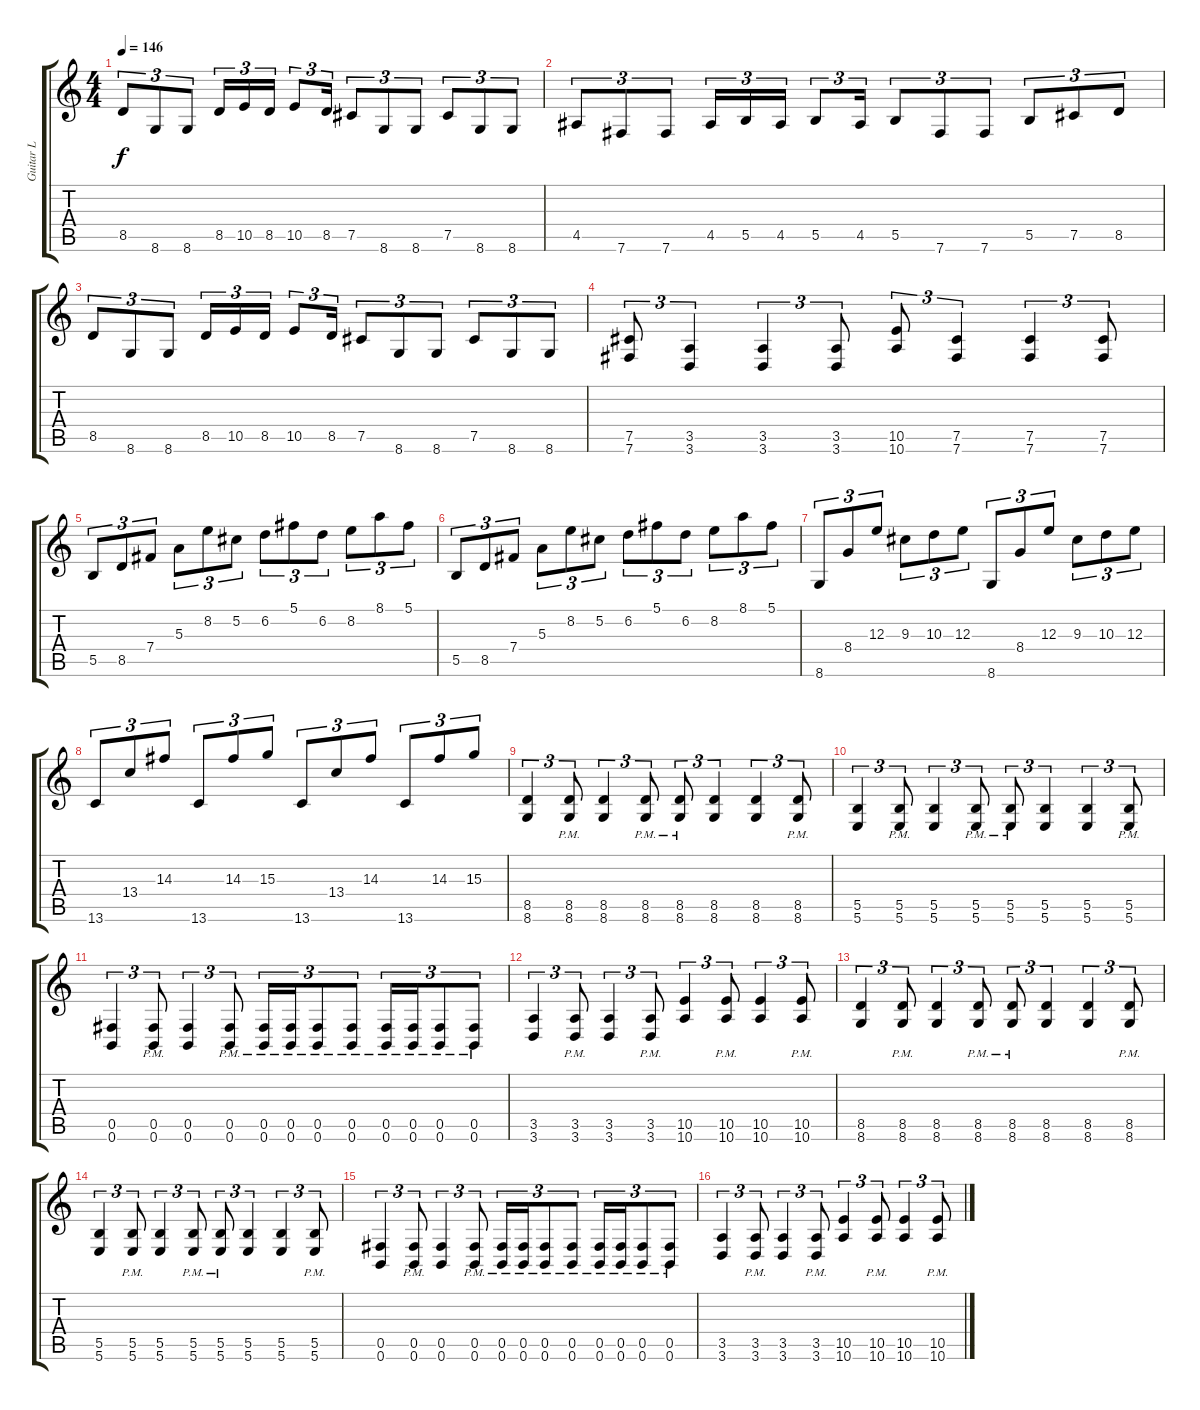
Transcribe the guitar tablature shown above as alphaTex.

\track ("Guitar L" "Guitar L") {instrument distortionguitar}
\staff {score tabs}
\tuning (Db4 Ab3 E3 B2 Gb2 B1) {hide}
\ts (4 4)
\tempo 146
\clef g2
\ks c
8.5.8{tu (3 2) dy f} 8.6.8{tu (3 2)} 8.6.8{tu (3 2)} 8.5.16{tu (3 2)} 10.5.16{tu (3 2)} 8.5.16{tu (3 2)} 10.5.8{tu (3 2)} 8.5.16{tu (3 2)} 7.5.8{tu (3 2)} 8.6.8{tu (3 2)} 8.6.8{tu (3 2)} 7.5.8{tu (3 2)} 8.6.8{tu (3 2)} 8.6.8{tu (3 2)} |
4.5.8{tu (3 2)} 7.6.8{tu (3 2)} 7.6.8{tu (3 2)} 4.5.16{tu (3 2)} 5.5.16{tu (3 2)} 4.5.16{tu (3 2)} 5.5.8{tu (3 2)} 4.5.16{tu (3 2)} 5.5.8{tu (3 2)} 7.6.8{tu (3 2)} 7.6.8{tu (3 2)} 5.5.8{tu (3 2)} 7.5.8{tu (3 2)} 8.5.8{tu (3 2)} |
8.5.8{tu (3 2)} 8.6.8{tu (3 2)} 8.6.8{tu (3 2)} 8.5.16{tu (3 2)} 10.5.16{tu (3 2)} 8.5.16{tu (3 2)} 10.5.8{tu (3 2)} 8.5.16{tu (3 2)} 7.5.8{tu (3 2)} 8.6.8{tu (3 2)} 8.6.8{tu (3 2)} 7.5.8{tu (3 2)} 8.6.8{tu (3 2)} 8.6.8{tu (3 2)} |
(7.5 7.6).8{tu (3 2)} (3.5 3.6).4{tu (3 2)} (3.5 3.6).4{tu (3 2)} (3.5 3.6).8{tu (3 2)} (10.5 10.6).8{tu (3 2)} (7.5 7.6).4{tu (3 2)} (7.5 7.6).4{tu (3 2)} (7.5 7.6).8{tu (3 2)} |
5.5.8{tu (3 2)} 8.5.8{tu (3 2)} 7.4.8{tu (3 2)} 5.3.8{tu (3 2)} 8.2.8{tu (3 2)} 5.2.8{tu (3 2)} 6.2.8{tu (3 2)} 5.1.8{tu (3 2)} 6.2.8{tu (3 2)} 8.2.8{tu (3 2)} 8.1.8{tu (3 2)} 5.1.8{tu (3 2)} |
5.5.8{tu (3 2)} 8.5.8{tu (3 2)} 7.4.8{tu (3 2)} 5.3.8{tu (3 2)} 8.2.8{tu (3 2)} 5.2.8{tu (3 2)} 6.2.8{tu (3 2)} 5.1.8{tu (3 2)} 6.2.8{tu (3 2)} 8.2.8{tu (3 2)} 8.1.8{tu (3 2)} 5.1.8{tu (3 2)} |
8.6.8{tu (3 2)} 8.4.8{tu (3 2)} 12.3.8{tu (3 2)} 9.3.8{tu (3 2)} 10.3.8{tu (3 2)} 12.3.8{tu (3 2)} 8.6.8{tu (3 2)} 8.4.8{tu (3 2)} 12.3.8{tu (3 2)} 9.3.8{tu (3 2)} 10.3.8{tu (3 2)} 12.3.8{tu (3 2)} |
13.6.8{tu (3 2)} 13.4.8{tu (3 2)} 14.3.8{tu (3 2)} 13.6.8{tu (3 2)} 14.3.8{tu (3 2)} 15.3.8{tu (3 2)} 13.6.8{tu (3 2)} 13.4.8{tu (3 2)} 14.3.8{tu (3 2)} 13.6.8{tu (3 2)} 14.3.8{tu (3 2)} 15.3.8{tu (3 2)} |
(8.5 8.6).4{tu (3 2)} (8.5 8.6{pm}).8{tu (3 2)} (8.5 8.6).4{tu (3 2)} (8.5 8.6{pm}).8{tu (3 2)} (8.5{pm} 8.6{pm}).8{tu (3 2)} (8.5 8.6).4{tu (3 2)} (8.5 8.6).4{tu (3 2)} (8.5 8.6{pm}).8{tu (3 2)} |
(5.5 5.6).4{tu (3 2)} (5.5 5.6{pm}).8{tu (3 2)} (5.5 5.6).4{tu (3 2)} (5.5 5.6{pm}).8{tu (3 2)} (5.5 5.6{pm}).8{tu (3 2)} (5.5 5.6).4{tu (3 2)} (5.5 5.6).4{tu (3 2)} (5.5 5.6{pm}).8{tu (3 2)} |
(0.5 0.6).4{tu (3 2)} (0.5 0.6{pm}).8{tu (3 2)} (0.5 0.6).4{tu (3 2)} (0.5 0.6{pm}).8{tu (3 2)} (0.5 0.6{pm}).16{tu (3 2)} (0.5 0.6{pm}).16{tu (3 2)} (0.5 0.6{pm}).8{tu (3 2)} (0.5 0.6{pm}).8{tu (3 2)} (0.5 0.6{pm}).16{tu (3 2)} (0.5 0.6{pm}).16{tu (3 2)} (0.5 0.6{pm}).8{tu (3 2)} (0.5 0.6{pm}).8{tu (3 2)} |
(3.5 3.6).4{tu (3 2)} (3.5{pm} 3.6).8{tu (3 2)} (3.5 3.6).4{tu (3 2)} (3.5{pm} 3.6).8{tu (3 2)} (10.5 10.6).4{tu (3 2)} (10.5{pm} 10.6).8{tu (3 2)} (10.5 10.6).4{tu (3 2)} (10.5{pm} 10.6).8{tu (3 2)} |
(8.5 8.6).4{tu (3 2)} (8.5 8.6{pm}).8{tu (3 2)} (8.5 8.6).4{tu (3 2)} (8.5 8.6{pm}).8{tu (3 2)} (8.5{pm} 8.6{pm}).8{tu (3 2)} (8.5 8.6).4{tu (3 2)} (8.5 8.6).4{tu (3 2)} (8.5 8.6{pm}).8{tu (3 2)} |
(5.5 5.6).4{tu (3 2)} (5.5 5.6{pm}).8{tu (3 2)} (5.5 5.6).4{tu (3 2)} (5.5 5.6{pm}).8{tu (3 2)} (5.5 5.6{pm}).8{tu (3 2)} (5.5 5.6).4{tu (3 2)} (5.5 5.6).4{tu (3 2)} (5.5 5.6{pm}).8{tu (3 2)} |
(0.5 0.6).4{tu (3 2)} (0.5 0.6{pm}).8{tu (3 2)} (0.5 0.6).4{tu (3 2)} (0.5 0.6{pm}).8{tu (3 2)} (0.5 0.6{pm}).16{tu (3 2)} (0.5 0.6{pm}).16{tu (3 2)} (0.5 0.6{pm}).8{tu (3 2)} (0.5 0.6{pm}).8{tu (3 2)} (0.5 0.6{pm}).16{tu (3 2)} (0.5 0.6{pm}).16{tu (3 2)} (0.5 0.6{pm}).8{tu (3 2)} (0.5 0.6{pm}).8{tu (3 2)} |
(3.5 3.6).4{tu (3 2)} (3.5{pm} 3.6).8{tu (3 2)} (3.5 3.6).4{tu (3 2)} (3.5{pm} 3.6).8{tu (3 2)} (10.5 10.6).4{tu (3 2)} (10.5{pm} 10.6).8{tu (3 2)} (10.5 10.6).4{tu (3 2)} (10.5{pm} 10.6).8{tu (3 2)}
